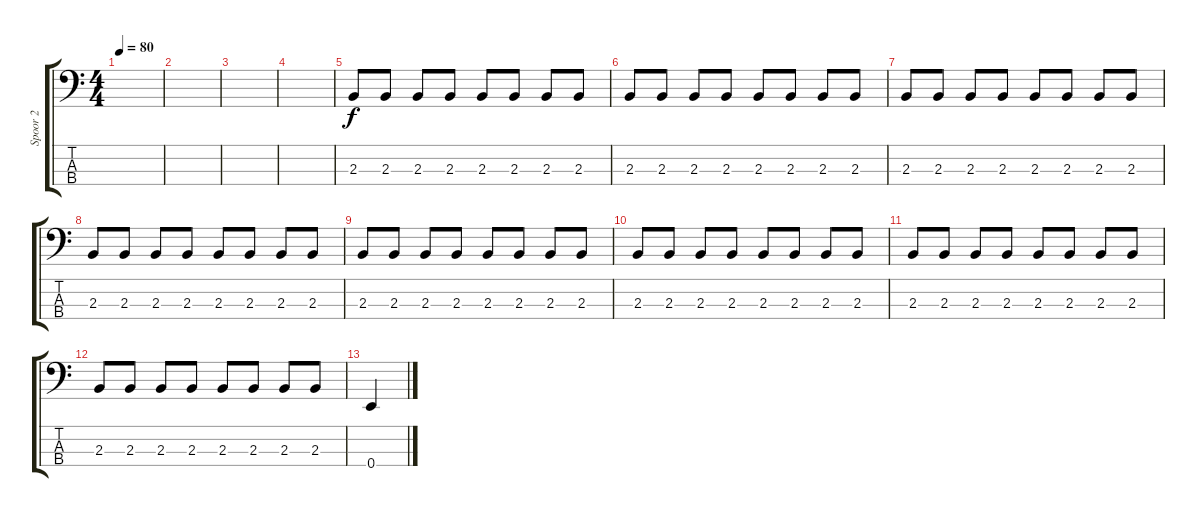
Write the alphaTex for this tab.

\track ("Spoor 2" "Spoor 2") {instrument electricbasspick}
\staff {score tabs}
\tuning (G2 D2 A1 E1) {hide}
\ts (4 4)
\tempo 80
\clef f4
\ks c
|
|
|
|
2.3.8 2.3.8 2.3.8 2.3.8 2.3.8 2.3.8 2.3.8 2.3.8 |
2.3.8 2.3.8 2.3.8 2.3.8 2.3.8 2.3.8 2.3.8 2.3.8 |
2.3.8 2.3.8 2.3.8 2.3.8 2.3.8 2.3.8 2.3.8 2.3.8 |
2.3.8 2.3.8 2.3.8 2.3.8 2.3.8 2.3.8 2.3.8 2.3.8 |
2.3.8 2.3.8 2.3.8 2.3.8 2.3.8 2.3.8 2.3.8 2.3.8 |
2.3.8 2.3.8 2.3.8 2.3.8 2.3.8 2.3.8 2.3.8 2.3.8 |
2.3.8 2.3.8 2.3.8 2.3.8 2.3.8 2.3.8 2.3.8 2.3.8 |
2.3.8 2.3.8 2.3.8 2.3.8 2.3.8 2.3.8 2.3.8 2.3.8 |
0.4.4
